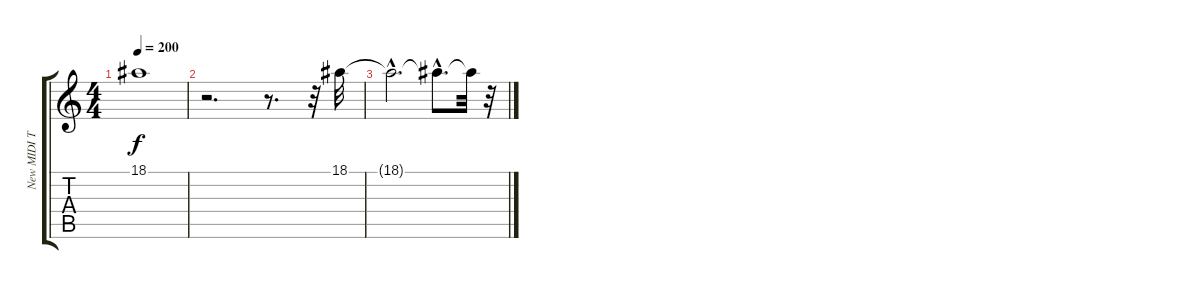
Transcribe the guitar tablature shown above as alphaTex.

\track ("New MIDI Track" "New MIDI T") {instrument tubularbells}
\staff {score tabs}
\tuning (E4 B3 G3 D3 A2 E2) {hide}
\ts (4 4)
\tempo 200
\clef g2
\ks c
18.1{t}.1{dy f} |
r.2{d} r.8{d} r.32 18.1.32 |
18.1{hac t}.2{d} 18.1{hac t}.8{d} 18.1{t}.32 r.32
